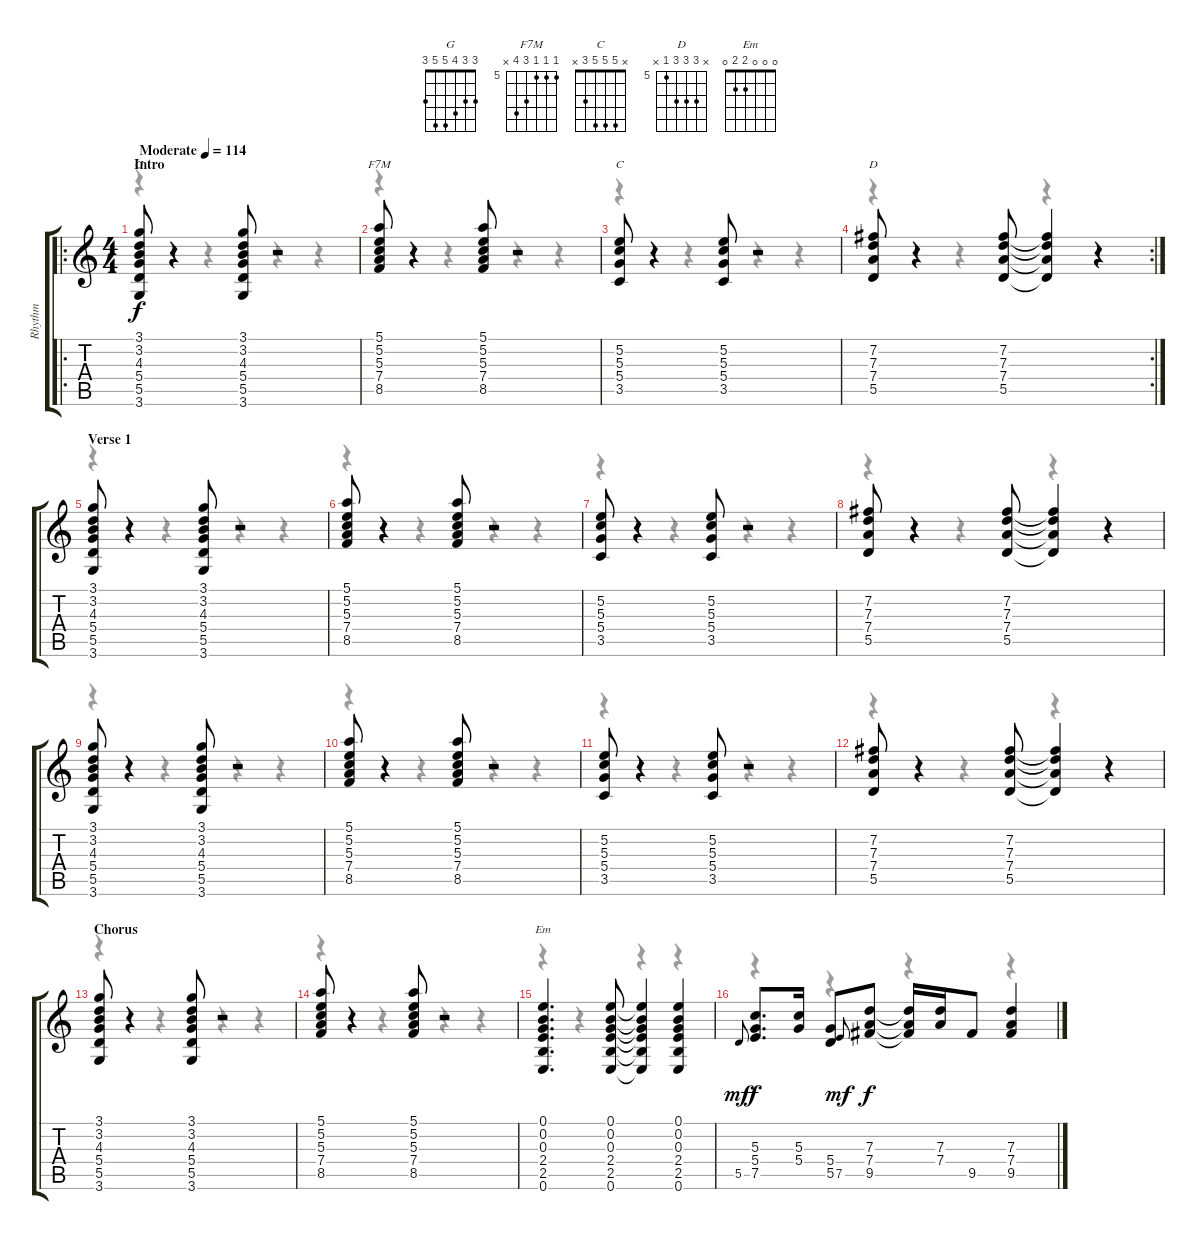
\track ("Rhythm" "Rhythm") {instrument electricguitarjazz}
\staff {score tabs}
\tuning (E4 B3 G3 D3 A2 E2) {hide}
\chord ("G" 3 3 4 5 5 3)
\chord ("F7M" 5 5 5 7 8 x) {firstfret 5}
\chord ("C" x 5 5 5 3 x)
\chord ("D" x 7 7 7 5 x) {firstfret 5}
\chord ("Em" 0 0 0 2 2 0)
\voice
\ro
\ts (4 4)
\section ("" "Intro")
\tempo (114 "Moderate")
\clef g2
\ks c
(3.1 3.2 4.3 5.4 5.5 3.6).8{ch "G" dy f instrument electricguitarjazz} r.4 (3.1 3.2 4.3 5.4 5.5 3.6).8 r.2 |
(5.1 5.2 5.3 7.4 8.5).8{ch "F7M"} r.4 (5.1 5.2 5.3 7.4 8.5).8 r.2 |
(5.2 5.3 5.4 3.5).8{ch "C"} r.4 (5.2 5.3 5.4 3.5).8 r.2 |
\rc 2
(7.2 7.3 7.4 5.5).8{ch "D"} r.4 (7.2 7.3 7.4 5.5).8 (7.2{t} 7.3{t} 7.4{t} 5.5{t}).4 r.4 |
\section ("" "Verse 1")
(3.1 3.2 4.3 5.4 5.5 3.6).8 r.4 (3.1 3.2 4.3 5.4 5.5 3.6).8 r.2 |
(5.1 5.2 5.3 7.4 8.5).8 r.4 (5.1 5.2 5.3 7.4 8.5).8 r.2 |
(5.2 5.3 5.4 3.5).8 r.4 (5.2 5.3 5.4 3.5).8 r.2 |
(7.2 7.3 7.4 5.5).8 r.4 (7.2 7.3 7.4 5.5).8 (7.2{t} 7.3{t} 7.4{t} 5.5{t}).4 r.4 |
(3.1 3.2 4.3 5.4 5.5 3.6).8 r.4 (3.1 3.2 4.3 5.4 5.5 3.6).8 r.2 |
(5.1 5.2 5.3 7.4 8.5).8 r.4 (5.1 5.2 5.3 7.4 8.5).8 r.2 |
(5.2 5.3 5.4 3.5).8 r.4 (5.2 5.3 5.4 3.5).8 r.2 |
(7.2 7.3 7.4 5.5).8 r.4 (7.2 7.3 7.4 5.5).8 (7.2{t} 7.3{t} 7.4{t} 5.5{t}).4 r.4 |
\section ("" "Chorus")
(3.1 3.2 4.3 5.4 5.5 3.6).8 r.4 (3.1 3.2 4.3 5.4 5.5 3.6).8 r.2 |
(5.1 5.2 5.3 7.4 8.5).8 r.4 (5.1 5.2 5.3 7.4 8.5).8 r.2 |
(0.1 0.2 0.3 2.4 2.5 0.6).4{d ch "Em"} (0.1 0.2 0.3 2.4 2.5 0.6).8 (0.1{t} 0.2{t} 0.3{t} 2.4{t} 2.5{t} 0.6{t}).4 (0.1 0.2 0.3 2.4 2.5 0.6).4 |
5.5.8{gr onbeat dy mf} (5.3 5.4 7.5).8{d dy f} (5.3 5.4).16 (5.4 5.5).8 7.5.8{gr onbeat dy mf} (7.3 7.4 9.5).8{dy f} (7.3{t} 7.4{t} 9.5{t}).16 (7.3 7.4).16 9.5.8 (7.3 7.4 9.5).4
\voice
\clef g2
\ottava regular
\simile none
\ks c
r.4{dy f} r.4 r.4 r.4 |
r.4 r.4 r.4 r.4 |
r.4 r.4 r.4 r.4 |
r.4 r.4 r.4 r.4 |
r.4 r.4 r.4 r.4 |
r.4 r.4 r.4 r.4 |
r.4 r.4 r.4 r.4 |
r.4 r.4 r.4 r.4 |
r.4 r.4 r.4 r.4 |
r.4 r.4 r.4 r.4 |
r.4 r.4 r.4 r.4 |
r.4 r.4 r.4 r.4 |
r.4 r.4 r.4 r.4 |
r.4 r.4 r.4 r.4 |
r.4 r.4 r.4 r.4 |
r.4 r.4 r.4 r.4
